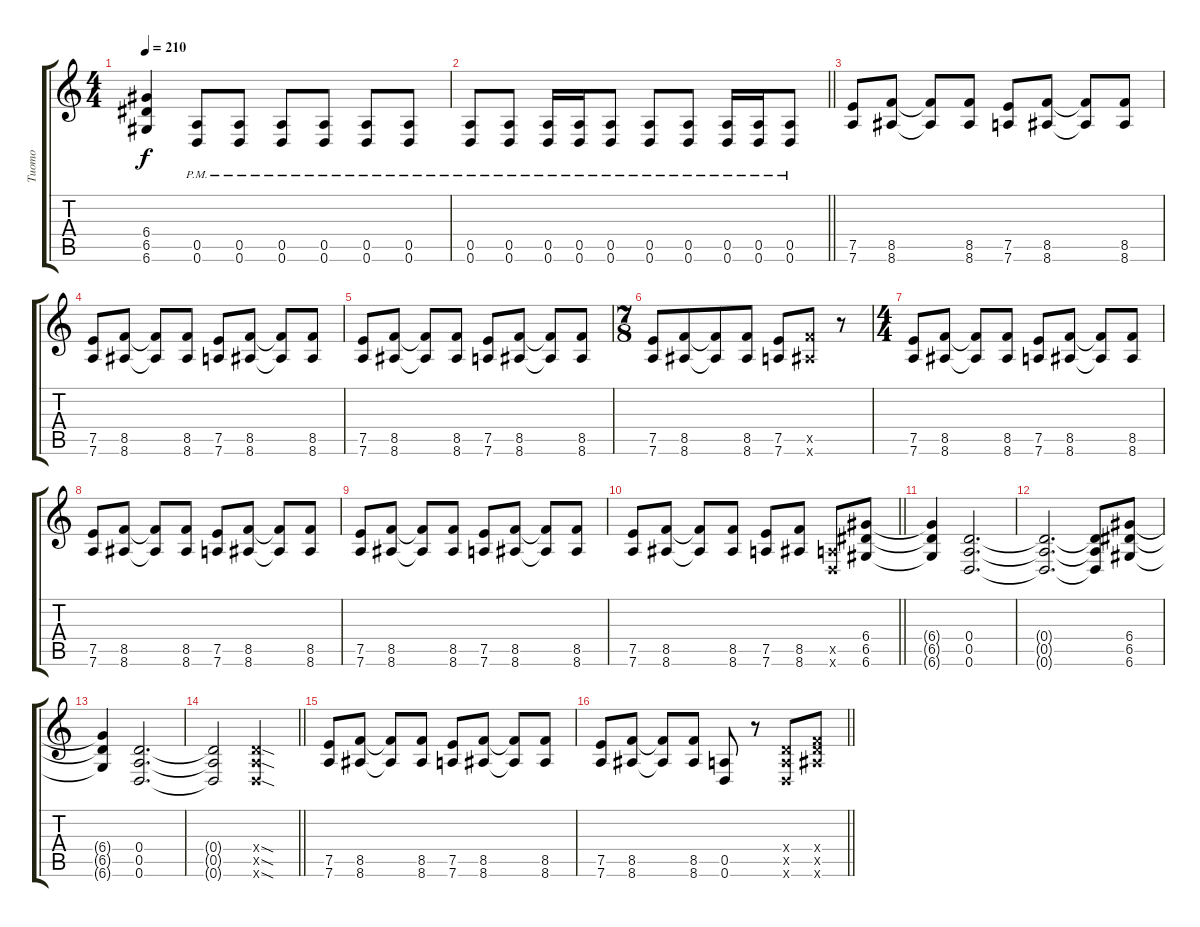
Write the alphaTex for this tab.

\track ("Tuomo" "Tuomo") {instrument distortionguitar}
\staff {score tabs}
\tuning (E4 B3 G3 D3 A2 D2) {hide}
\ts (4 4)
\tempo 210
\clef g2
\ks c
(6.4{t} 6.5{t} 6.6{t}).4{dy f} (0.5{pm} 0.6{pm}).8 (0.5{pm} 0.6{pm}).8 (0.5{pm} 0.6{pm}).8 (0.5{pm} 0.6{pm}).8 (0.5{pm} 0.6{pm}).8 (0.5{pm} 0.6{pm}).8 |
\barLineRight lightlight
(0.5{pm} 0.6{pm}).8 (0.5{pm} 0.6{pm}).8 (0.5{pm} 0.6{pm}).16 (0.5{pm} 0.6{pm}).16 (0.5{pm} 0.6{pm}).8 (0.5{pm} 0.6{pm}).8 (0.5{pm} 0.6{pm}).8 (0.5{pm} 0.6{pm}).16 (0.5{pm} 0.6{pm}).16 (0.5{pm} 0.6{pm}).8 |
(7.5 7.6).8 (8.5 8.6).8 (8.5{t} 8.6{t}).8 (8.5 8.6).8 (7.5 7.6).8 (8.5 8.6).8 (8.5{t} 8.6{t}).8 (8.5 8.6).8 |
(7.5 7.6).8 (8.5 8.6).8 (8.5{t} 8.6{t}).8 (8.5 8.6).8 (7.5 7.6).8 (8.5 8.6).8 (8.5{t} 8.6{t}).8 (8.5 8.6).8 |
(7.5 7.6).8 (8.5 8.6).8 (8.5{t} 8.6{t}).8 (8.5 8.6).8 (7.5 7.6).8 (8.5 8.6).8 (8.5{t} 8.6{t}).8 (8.5 8.6).8 |
\ts (7 8)
(7.5 7.6).8 (8.5 8.6).8 (8.5{t} 8.6{t}).8 (8.5 8.6).8 (7.5 7.6).8 (8.5{x} 8.6{x}).8 r.8 |
\ts (4 4)
(7.5 7.6).8 (8.5 8.6).8 (8.5{t} 8.6{t}).8 (8.5 8.6).8 (7.5 7.6).8 (8.5 8.6).8 (8.5{t} 8.6{t}).8 (8.5 8.6).8 |
(7.5 7.6).8 (8.5 8.6).8 (8.5{t} 8.6{t}).8 (8.5 8.6).8 (7.5 7.6).8 (8.5 8.6).8 (8.5{t} 8.6{t}).8 (8.5 8.6).8 |
(7.5 7.6).8 (8.5 8.6).8 (8.5{t} 8.6{t}).8 (8.5 8.6).8 (7.5 7.6).8 (8.5 8.6).8 (8.5{t} 8.6{t}).8 (8.5 8.6).8 |
\barLineRight lightlight
(7.5 7.6).8 (8.5 8.6).8 (8.5{t} 8.6{t}).8 (8.5 8.6).8 (7.5 7.6).8 (8.5 8.6).8 (0.5{x} 0.6{x}).8 (6.4 6.5 6.6).8 |
(6.4{t} 6.5{t} 6.6{t}).4 (0.4 0.5 0.6).2{d} |
(0.4{t} 0.5{t} 0.6{t}).2{d} (0.4{t} 0.5{t} 0.6{t}).8 (6.4 6.5 6.6).8 |
(6.4{t} 6.5{t} 6.6{t}).4 (0.4 0.5 0.6).2{d} |
\barLineRight lightlight
(0.4{t} 0.5{t} 0.6{t}).2 (0.4{sod x} 0.5{sod x} 0.6{sod x}).2 |
(7.5 7.6).8 (8.5 8.6).8 (8.5{t} 8.6{t}).8 (8.5 8.6).8 (7.5 7.6).8 (8.5 8.6).8 (8.5{t} 8.6{t}).8 (8.5 8.6).8 |
\barLineRight lightlight
(7.5 7.6).8 (8.5 8.6).8 (8.5{t} 8.6{t}).8 (8.5 8.6).8 (0.5 0.6).8 r.8 (0.4{x} 0.5{x} 0.6{x}).8 (0.4{x} 8.5{x} 8.6{x}).8
